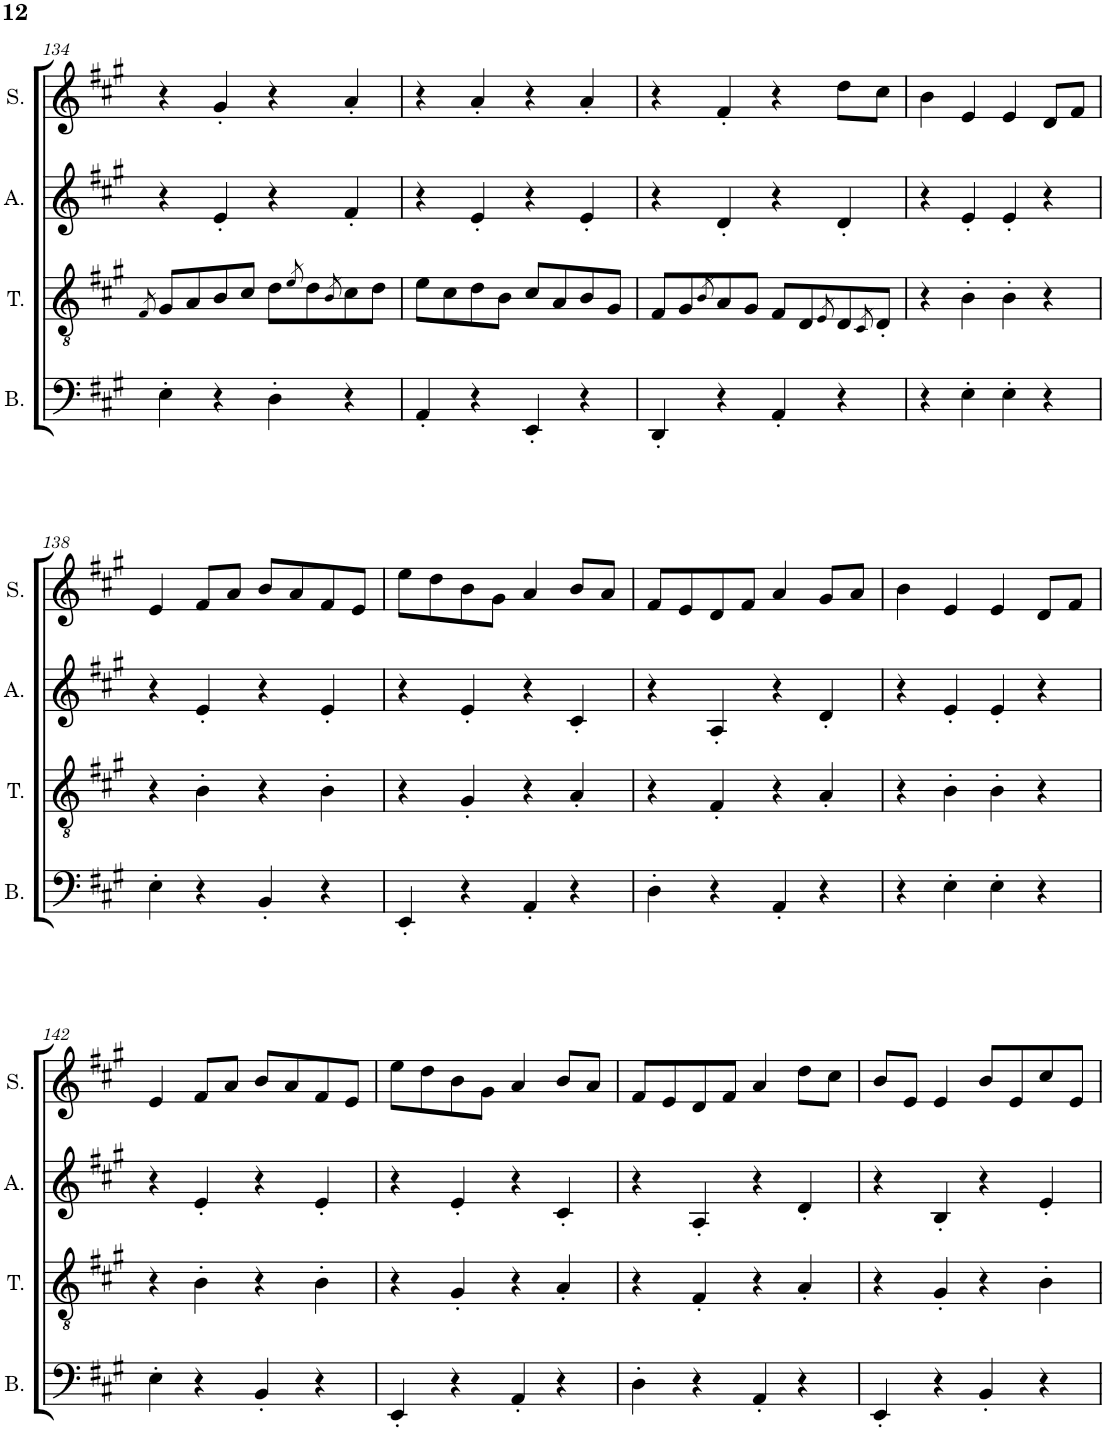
**kern	**kern	**kern	**kern
*part4	*part3	*part2	*part1
*staff4	*staff3	*staff2	*staff1
*I"Bass	*I"Tenor	*I"Alto	*I"Soprano
*I'B.	*I'T.	*I'A.	*I'S.
!!LO:PB:g=z
*clefF4	*clefGv2	*clefG2	*clefG2
*k[f#c#g#]	*k[f#c#g#]	*k[f#c#g#]	*k[f#c#g#]
*M4/4	*M4/4	*M4/4	*M4/4
=134	=134	=134	=134
.	8qF#/	.	.
4E'\	8G#/L	4r	4r
.	8A/	.	.
4r	8B/	4e'/	4g#'/
.	8c#/J	.	.
4D'\	8d\L	4r	4r
.	8qe/	.	.
.	8d\	.	.
.	8qB/	.	.
4r	8c#\	4f#'/	4a'/
.	8d\J	.	.
=135	=135	=135	=135
4AA'/	8e\L	4r	4r
.	8c#\	.	.
4r	8d\	4e'/	4a'/
.	8B\J	.	.
4EE'/	8c#/L	4r	4r
.	8A/	.	.
4r	8B/	4e'/	4a'/
.	8G#/J	.	.
=136	=136	=136	=136
4DD'/	8F#/L	4r	4r
.	8G#/	.	.
.	8qB/	.	.
4r	8A/	4d'/	4f#'/
.	8G#/J	.	.
4AA'/	8F#/L	4r	4r
.	8D/	.	.
.	8qE/	.	.
4r	8D/	4d'/	8dd\L
.	8qC#/	.	.
.	8D'/J	.	8cc#\J
=137	=137	=137	=137
4r	4r	4r	4b\
4E'\	4B'\	4e'/	4e/
4E'\	4B'\	4e'/	4e/
4r	4r	4r	8d/L
.	.	.	8f#/J
!!LO:LB:g=z
=138	=138	=138	=138
4E'\	4r	4r	4e/
4r	4B'\	4e'/	8f#/L
.	.	.	8a/J
4BB'/	4r	4r	8b/L
.	.	.	8a/
4r	4B'\	4e'/	8f#/
.	.	.	8e/J
=139	=139	=139	=139
4EE'/	4r	4r	8ee\L
.	.	.	8dd\
4r	4G#'/	4e'/	8b\
.	.	.	8g#\J
4AA'/	4r	4r	4a/
4r	4A'/	4c#'/	8b/L
.	.	.	8a/J
=140	=140	=140	=140
4D'\	4r	4r	8f#/L
.	.	.	8e/
4r	4F#'/	4A'/	8d/
.	.	.	8f#/J
4AA'/	4r	4r	4a/
4r	4A'/	4d'/	8g#/L
.	.	.	8a/J
=141	=141	=141	=141
4r	4r	4r	4b\
4E'\	4B'\	4e'/	4e/
4E'\	4B'\	4e'/	4e/
4r	4r	4r	8d/L
.	.	.	8f#/J
!!LO:LB:g=z
=142	=142	=142	=142
4E'\	4r	4r	4e/
4r	4B'\	4e'/	8f#/L
.	.	.	8a/J
4BB'/	4r	4r	8b/L
.	.	.	8a/
4r	4B'\	4e'/	8f#/
.	.	.	8e/J
=143	=143	=143	=143
4EE'/	4r	4r	8ee\L
.	.	.	8dd\
4r	4G#'/	4e'/	8b\
.	.	.	8g#\J
4AA'/	4r	4r	4a/
4r	4A'/	4c#'/	8b/L
.	.	.	8a/J
=144	=144	=144	=144
4D'\	4r	4r	8f#/L
.	.	.	8e/
4r	4F#'/	4A'/	8d/
.	.	.	8f#/J
4AA'/	4r	4r	4a/
4r	4A'/	4d'/	8dd\L
.	.	.	8cc#\J
=145	=145	=145	=145
4EE'/	4r	4r	8b/L
.	.	.	8e/J
4r	4G#'/	4B'/	4e/
4BB'/	4r	4r	8b/L
.	.	.	8e/
4r	4B'\	4e'/	8cc#/
.	.	.	8e/J
=	=	=	=
*-	*-	*-	*-
